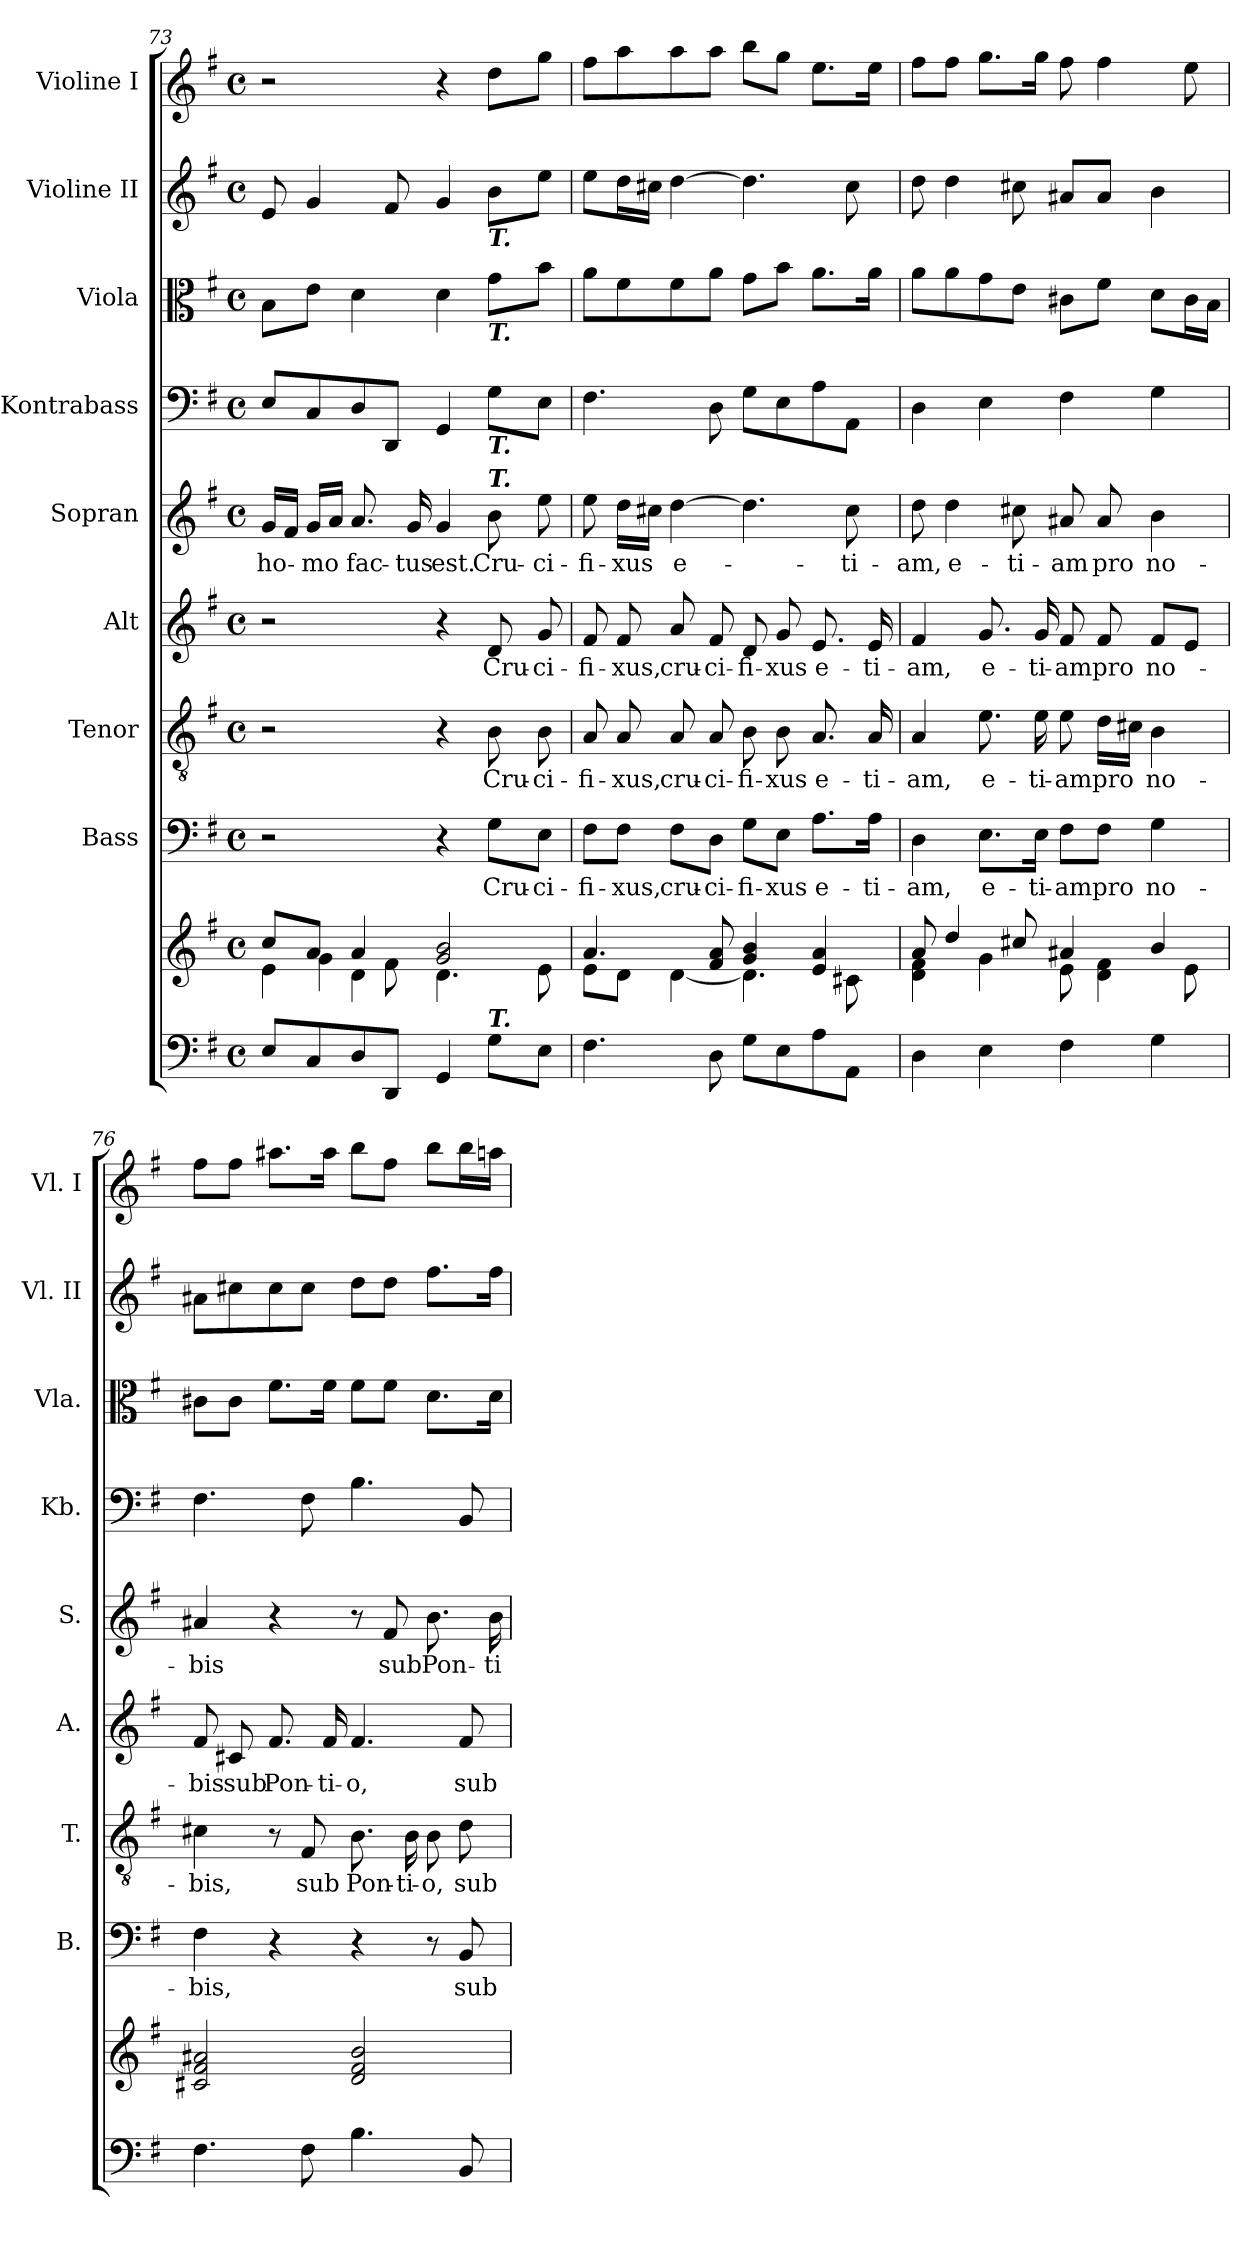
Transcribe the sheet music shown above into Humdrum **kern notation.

**kern	**kern	**kern	**text	**kern	**text	**kern	**text	**kern	**text	**kern	**kern	**kern	**kern
*part9	*part9	*part8	*part8	*part7	*part7	*part6	*part6	*part5	*part5	*part4	*part3	*part2	*part1
*staff10	*staff9	*staff8	*staff8	*staff7	*staff7	*staff6	*staff6	*staff5	*staff5	*staff4	*staff3	*staff2	*staff1
*	*	*I"Bass	*	*I"Tenor	*	*I"Alt	*	*I"Sopran	*	*I"Kontrabass	*I"Viola	*I"Violine II	*I"Violine I
*	*	*I'B.	*	*I'T.	*	*I'A.	*	*I'S.	*	*I'Kb.	*I'Vla.	*I'Vl. II	*I'Vl. I
*clefF4	*clefG2	*clefF4	*	*clefGv2	*	*clefG2	*	*clefG2	*	*clefF4	*clefC3	*clefG2	*clefG2
*	*	*	*	*	*	*	*	*	*	*ITrd7c12	*	*	*
*k[f#]	*k[f#]	*k[f#]	*	*k[f#]	*	*k[f#]	*	*k[f#]	*	*k[f#]	*k[f#]	*k[f#]	*k[f#]
*G:	*G:	*G:	*	*G:	*	*G:	*	*G:	*	*G:	*G:	*G:	*G:
*M4/4	*M4/4	*M4/4	*	*M4/4	*	*M4/4	*	*M4/4	*	*M4/4	*M4/4	*M4/4	*M4/4
*met(c)	*met(c)	*met(c)	*	*met(c)	*	*met(c)	*	*met(c)	*	*met(c)	*met(c)	*met(c)	*met(c)
=73	=73	=73	=73	=73	=73	=73	=73	=73	=73	=73	=73	=73	=73
*	*^	*	*	*	*	*	*	*	*	*	*	*	*
*	*	*^	*	*	*	*	*	*	*	*	*	*	*	*
!	!	!	!	!	!	!	!	!	!	!	!LO:LY:b	!	!	!	!
8E/L	8cc/L	8ryy	4e\	2r	.	2r	.	2r	.	16g/LL	ho-	8EE/L	8B\L	8e/	2r
.	.	.	.	.	.	.	.	.	.	16f#/JJ	.	.	.	.	.
!	!	!	!	!	!	!	!	!	!	!	!LO:LY:b	!	!	!	!
8C/	8a/J	4g\	.	.	.	.	.	.	.	16g/LL	-mo	8CC/	8e\J	4g/	.
.	.	.	.	.	.	.	.	.	.	16a/JJ	.	.	.	.	.
!	!	!	!	!	!	!	!	!	!	!	!LO:LY:b	!	!	!	!
8D/	4a/	.	4d\	.	.	.	.	.	.	8.a/	fac-	8DD/	4d\	.	.
8DD/J	.	8f#\	.	.	.	.	.	.	.	.	.	8DDD/J	.	8f#/	.
!	!	!	!	!	!	!	!	!	!	!	!LO:LY:b	!	!	!	!
.	.	.	.	.	.	.	.	.	.	16g/	-tus	.	.	.	.
!	!	!	!	!	!	!	!	!	!	!	!LO:LY:b	!	!	!	!
4GG/	2g/ 2b/	4.d\	2ryy	4r	.	4r	.	4r	.	4g/	est.	4GGG/	4d\	4g/	4r
!	!	!	!	!	!	!	!	!	!	!	!	!	!	!LO:TX:b:Bi:t=T.	!
!	!	!	!	!	!	!	!	!	!	!	!	!	!LO:TX:b:Bi:t=T.	!	!
!	!	!	!	!	!	!	!	!	!	!	!	!LO:TX:b:Bi:t=T.	!	!	!
!	!	!	!	!	!	!	!	!	!	!LO:TX:a:Bi:t=T.	!	!	!	!	!
!LO:TX:a:Bi:t=T.	!	!	!	!	!	!	!	!	!	!	!	!	!	!	!
!	!	!	!	!	!LO:LY:b	!	!LO:LY:b	!	!LO:LY:b	!	!LO:LY:b	!	!	!	!
8G\L	.	.	.	8G\L	Cru-	8B\	Cru-	8d/	Cru-	8b\	Cru-	8GG\L	8g\L	8b\L	8dd\L
!	!	!	!	!	!LO:LY:b	!	!LO:LY:b	!	!LO:LY:b	!	!LO:LY:b	!	!	!	!
8E\J	.	8e\	.	8E\J	-ci-	8B\	-ci-	8g/	-ci-	8ee\	-ci-	8EE\J	8b\J	8ee\J	8gg\J
*	*	*v	*v	*	*	*	*	*	*	*	*	*	*	*	*
!!LO:PB:g=z
=74	=74	=74	=74	=74	=74	=74	=74	=74	=74	=74	=74	=74	=74	=74
!	!	!	!	!LO:LY:b	!	!LO:LY:b	!	!LO:LY:b	!	!LO:LY:b	!	!	!	!
4.F#\	4.a/	8e\L	8F#\L	-fi-	8A/	-fi-	8f#/	-fi-	8ee\	-fi-	4.FF#\	8a\L	8ee\L	8ff#\L
!	!	!	!	!LO:LY:b	!	!LO:LY:b	!	!LO:LY:b	!	!LO:LY:b	!	!	!	!
.	.	8d\J	8F#\J	-xus,	8A/	-xus,	8f#/	-xus,	16dd\LL	-xus	.	8f#\	16dd\L	8aa\
.	.	.	.	.	.	.	.	.	16cc#X\JJ	.	.	.	16cc#X\JJ	.
!	!	!	!	!LO:LY:b	!	!LO:LY:b	!	!LO:LY:b	!	!LO:LY:b	!	!	!	!
.	.	[<4d\	8F#\L	cru-	8A/	cru-	8a/	cru-	[4dd\	e-	.	8f#\	[4dd\	8aa\
!	!	!	!	!LO:LY:b	!	!LO:LY:b	!	!LO:LY:b	!	!	!	!	!	!
8D\	8f#/ 8a/	.	8D\J	-ci-	8A/	-ci-	8f#/	-ci-	.	.	8DD\	8a\J	.	8aa\J
!	!	!	!	!LO:LY:b	!	!LO:LY:b	!	!LO:LY:b	!	!	!	!	!	!
8G\L	4g/ 4b/	4.d\]	8G\L	-fi-	8B\	-fi-	8d/	-fi-	4.dd\]	.	8GG\L	8g\L	4.dd\]	8bb\L
!	!	!	!	!LO:LY:b	!	!LO:LY:b	!	!LO:LY:b	!	!	!	!	!	!
8E\	.	.	8E\J	-xus	8B\	-xus	8g/	-xus	.	.	8EE\	8b\J	.	8gg\J
!	!	!	!	!LO:LY:b	!	!LO:LY:b	!	!LO:LY:b	!	!	!	!	!	!
8A\	4e/ 4a/	.	8.A\L	e-	8.A/	e-	8.e/	e-	.	.	8AA\	8.a\L	.	8.ee\L
!	!	!	!	!	!	!	!	!	!	!LO:LY:b	!	!	!	!
8AA\J	.	8c#X\	.	.	.	.	.	.	8cc#\	-ti-	8AAA\J	.	8cc#\	.
!	!	!	!	!LO:LY:b	!	!LO:LY:b	!	!LO:LY:b	!	!	!	!	!	!
.	.	.	16A\Jk	-ti-	16A/	-ti-	16e/	-ti-	.	.	.	16a\Jk	.	16ee\Jk
=75	=75	=75	=75	=75	=75	=75	=75	=75	=75	=75	=75	=75	=75	=75
!	!	!	!	!LO:LY:b	!	!LO:LY:b	!	!LO:LY:b	!	!LO:LY:b	!	!	!	!
4D\	8a/	4d\ 4f#\	4D\	-am,	4A/	-am,	4f#/	-am,	8dd\	-am,	4DD\	8a\L	8dd\	8ff#\L
!	!	!	!	!	!	!	!	!	!	!LO:LY:b	!	!	!	!
.	4dd/	.	.	.	.	.	.	.	4dd\	e-	.	8a\	4dd\	8ff#\J
!	!	!	!	!LO:LY:b	!	!LO:LY:b	!	!LO:LY:b	!	!	!	!	!	!
4E\	.	4g\	8.E\L	e-	8.e\	e-	8.g/	e-	.	.	4EE\	8g\	.	8.gg\L
!	!	!	!	!	!	!	!	!	!	!LO:LY:b	!	!	!	!
.	8cc#X/	.	.	.	.	.	.	.	8cc#X\	-ti-	.	8e\J	8cc#X\	.
!	!	!	!	!LO:LY:b	!	!LO:LY:b	!	!LO:LY:b	!	!	!	!	!	!
.	.	.	16E\Jk	-ti-	16e\	-ti-	16g/	-ti-	.	.	.	.	.	16gg\Jk
!	!	!	!	!LO:LY:b	!	!LO:LY:b	!	!LO:LY:b	!	!LO:LY:b	!	!	!	!
4F#\	4a#X/	8e\	8F#\L	-am	8e\	-am	8f#/	-am	8a#X/	-am	4FF#\	8c#X\L	8a#X/L	8ff#\
!	!	!	!	!LO:LY:b	!	!LO:LY:b	!	!LO:LY:b	!	!LO:LY:b	!	!	!	!
.	.	4d\ 4f#\	8F#\J	pro	16d\LL	pro	8f#/	pro	8a#/	pro	.	8f#\J	8a#/J	4ff#\
.	.	.	.	.	16c#X\JJ	.	.	.	.	.	.	.	.	.
!	!	!	!	!LO:LY:b	!	!LO:LY:b	!	!LO:LY:b	!	!LO:LY:b	!	!	!	!
4G\	4b/	.	4G\	no-	4B\	no-	8f#/L	no-	4b\	no-	4GG\	8d\L	4b\	.
.	.	8e\	.	.	.	.	8e/J	.	.	.	.	16c#\L	.	8ee\
.	.	.	.	.	.	.	.	.	.	.	.	16B\JJ	.	.
*	*v	*v	*	*	*	*	*	*	*	*	*	*	*	*
=76	=76	=76	=76	=76	=76	=76	=76	=76	=76	=76	=76	=76	=76
!	!	!	!LO:LY:b	!	!LO:LY:b	!	!LO:LY:b	!	!LO:LY:b	!	!	!	!
4.F#\	2c#X/ 2f#/ 2a#X/	4F#\	-bis,	4c#X\	-bis,	8f#/	-bis	4a#X/	-bis	4.FF#\	8c#X\L	8a#X\L	8ff#\L
!	!	!	!	!	!	!	!LO:LY:b	!	!	!	!	!	!
.	.	.	.	.	.	8c#X/	sub	.	.	.	8c#\J	8cc#X\	8ff#\J
!	!	!	!	!	!	!	!LO:LY:b	!	!	!	!	!	!
.	.	4r	.	8r	.	8.f#/	Pon-	4r	.	.	8.f#\L	8cc#\	8.aa#X\L
!	!	!	!	!	!LO:LY:b	!	!	!	!	!	!	!	!
8F#\	.	.	.	8F#/	sub	.	.	.	.	8FF#\	.	8cc#\J	.
!	!	!	!	!	!	!	!LO:LY:b	!	!	!	!	!	!
.	.	.	.	.	.	16f#/	-ti-	.	.	.	16f#\Jk	.	16aa#\Jk
!	!	!	!	!	!LO:LY:b	!	!LO:LY:b	!	!	!	!	!	!
4.B\	2d/ 2f#/ 2b/	4r	.	8.B\	Pon-	4.f#/	-o,	8r	.	4.BB\	8f#\L	8dd\L	8bb\L
!	!	!	!	!	!	!	!	!	!LO:LY:b	!	!	!	!
.	.	.	.	.	.	.	.	8f#/	sub	.	8f#\J	8dd\J	8ff#\J
!	!	!	!	!	!LO:LY:b	!	!	!	!	!	!	!	!
.	.	.	.	16B\	-ti-	.	.	.	.	.	.	.	.
!	!	!	!	!	!LO:LY:b	!	!	!	!LO:LY:b	!	!	!	!
.	.	8r	.	8B\	-o,	.	.	8.b\	Pon-	.	8.d\L	8.ff#\L	8bb\L
!	!	!	!LO:LY:b	!	!LO:LY:b	!	!LO:LY:b	!	!	!	!	!	!
8BB/	.	8BB/	sub	8d\	sub	8f#/	sub	.	.	8BBB/	.	.	16bb\L
!	!	!	!	!	!	!	!	!	!LO:LY:b	!	!	!	!
.	.	.	.	.	.	.	.	16b\	-ti-	.	16d\Jk	16ff#\Jk	16aan\JJ
=	=	=	=	=	=	=	=	=	=	=	=	=	=
*-	*-	*-	*-	*-	*-	*-	*-	*-	*-	*-	*-	*-	*-
